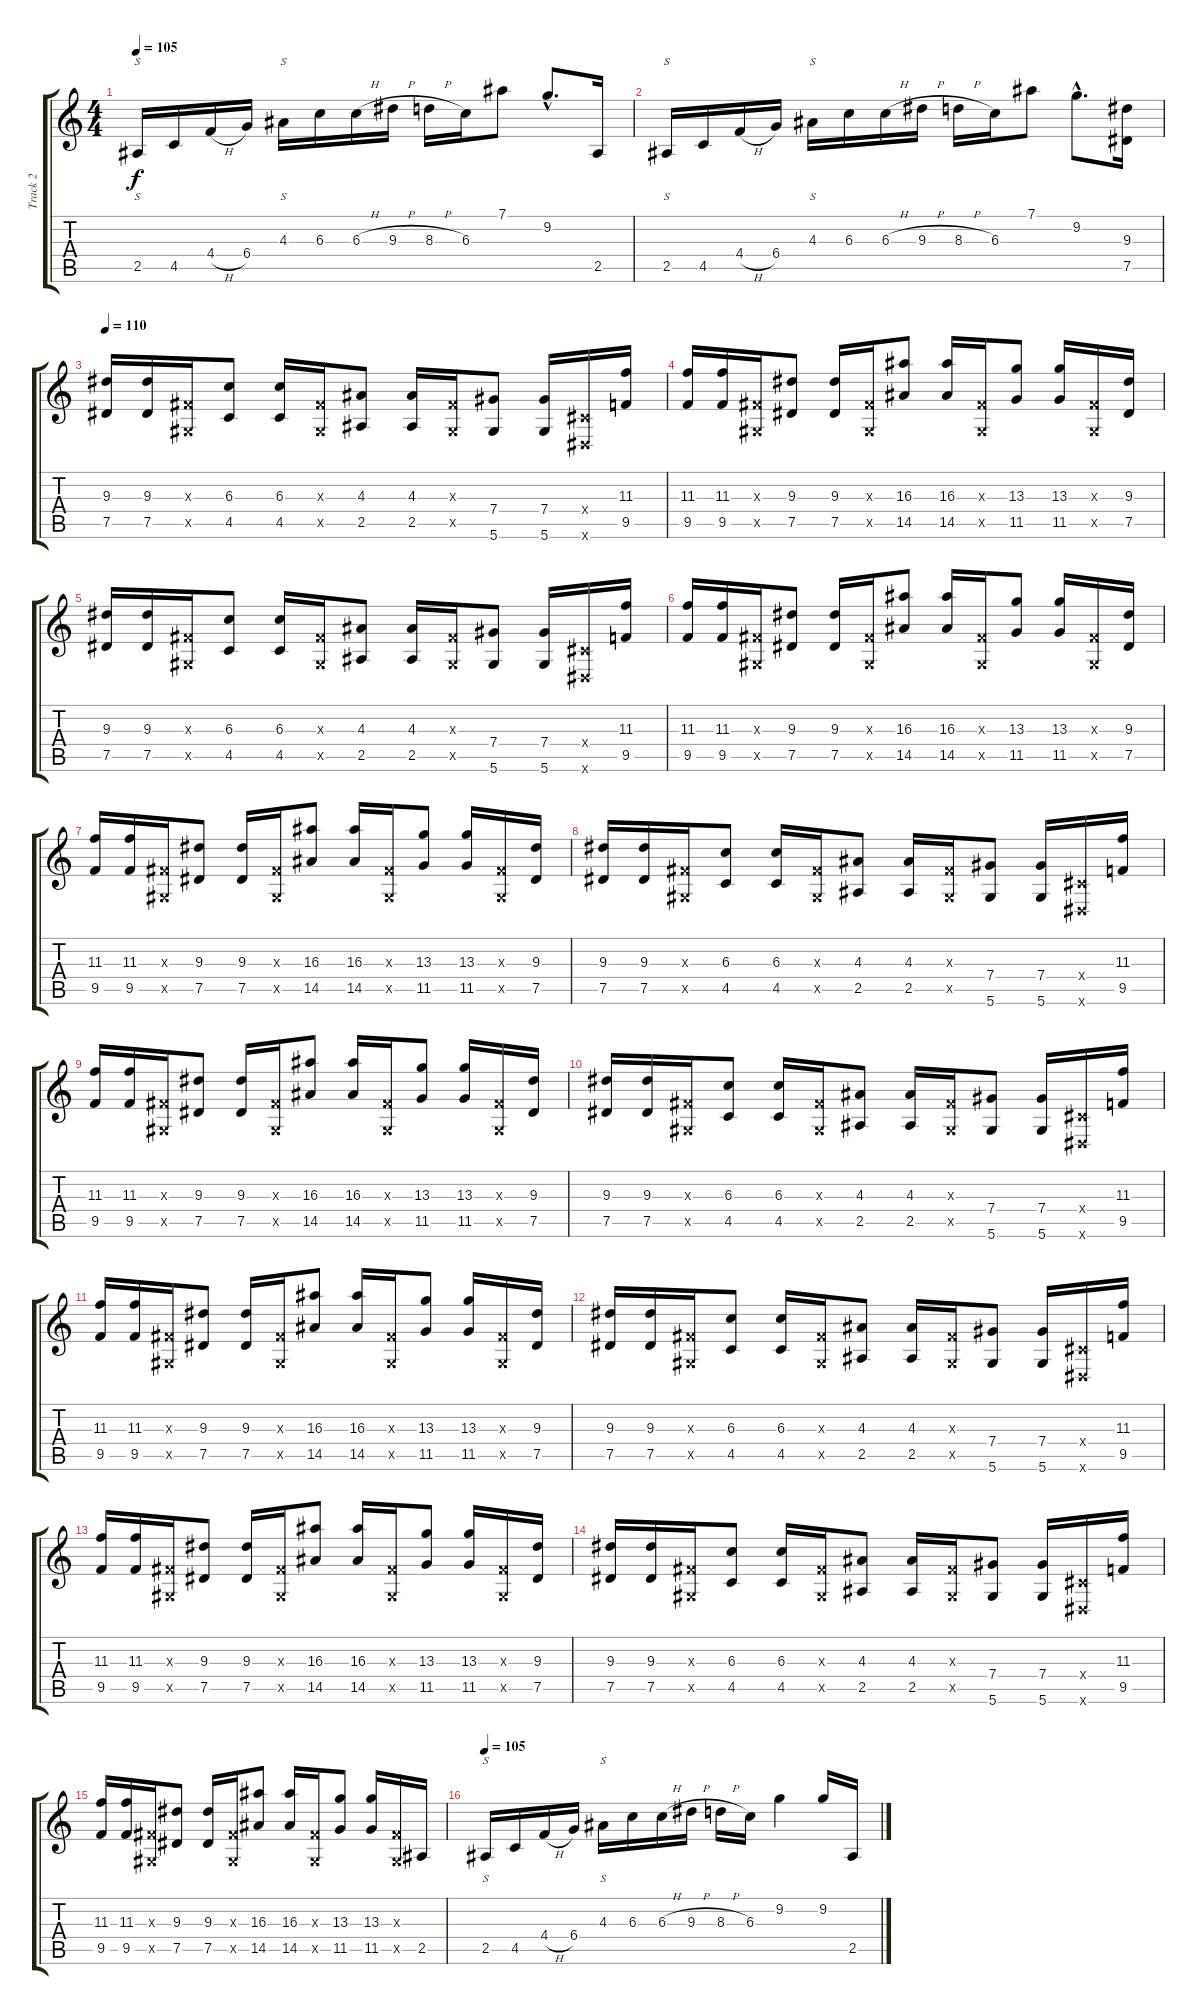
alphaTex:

\track ("Track 2" "Track 2") {instrument overdrivenguitar}
\staff {score tabs}
\tuning (Eb4 Bb3 Gb3 Db3 Ab2 Eb2) {hide}
\ts (4 4)
\tempo 105
\clef g2
\ks c
2.5.16{s dy f} 4.5.16 4.4{h}.16 6.4.16 4.3.16{s} 6.3.16 6.3{h}.16 9.3{h}.16 8.3{h}.16 6.3.16 7.1.8 9.2{hac}.8{d} 2.5.16 |
2.5.16{s} 4.5.16 4.4{h}.16 6.4.16 4.3.16{s} 6.3.16 6.3{h}.16 9.3{h}.16 8.3{h}.16 6.3.16 7.1.8 9.2{hac}.8{d} (9.3 7.5).16 |
\tempo 110
(9.3 7.5).16 (9.3 7.5).16 (0.3{x} 0.5{x}).16 (6.3 4.5).8 (6.3 4.5).16 (0.3{x} 0.5{x}).16 (4.3 2.5).8 (4.3 2.5).16 (0.3{x} 0.5{x}).16 (7.4 5.6).8 (7.4 5.6).16 (0.4{x} 0.6{x}).16 (11.3 9.5).16 |
(11.3 9.5).16 (11.3 9.5).16 (0.3{x} 0.5{x}).16 (9.3 7.5).8 (9.3 7.5).16 (0.3{x} 0.5{x}).16 (16.3 14.5).8 (16.3 14.5).16 (0.3{x} 0.5{x}).16 (13.3 11.5).8 (13.3 11.5).16 (0.3{x} 0.5{x}).16 (9.3 7.5).16 |
(9.3 7.5).16 (9.3 7.5).16 (0.3{x} 0.5{x}).16 (6.3 4.5).8 (6.3 4.5).16 (0.3{x} 0.5{x}).16 (4.3 2.5).8 (4.3 2.5).16 (0.3{x} 0.5{x}).16 (7.4 5.6).8 (7.4 5.6).16 (0.4{x} 0.6{x}).16 (11.3 9.5).16 |
(11.3 9.5).16 (11.3 9.5).16 (0.3{x} 0.5{x}).16 (9.3 7.5).8 (9.3 7.5).16 (0.3{x} 0.5{x}).16 (16.3 14.5).8 (16.3 14.5).16 (0.3{x} 0.5{x}).16 (13.3 11.5).8 (13.3 11.5).16 (0.3{x} 0.5{x}).16 (9.3 7.5).16 |
(11.3 9.5).16 (11.3 9.5).16 (0.3{x} 0.5{x}).16 (9.3 7.5).8 (9.3 7.5).16 (0.3{x} 0.5{x}).16 (16.3 14.5).8 (16.3 14.5).16 (0.3{x} 0.5{x}).16 (13.3 11.5).8 (13.3 11.5).16 (0.3{x} 0.5{x}).16 (9.3 7.5).16 |
(9.3 7.5).16 (9.3 7.5).16 (0.3{x} 0.5{x}).16 (6.3 4.5).8 (6.3 4.5).16 (0.3{x} 0.5{x}).16 (4.3 2.5).8 (4.3 2.5).16 (0.3{x} 0.5{x}).16 (7.4 5.6).8 (7.4 5.6).16 (0.4{x} 0.6{x}).16 (11.3 9.5).16 |
(11.3 9.5).16 (11.3 9.5).16 (0.3{x} 0.5{x}).16 (9.3 7.5).8 (9.3 7.5).16 (0.3{x} 0.5{x}).16 (16.3 14.5).8 (16.3 14.5).16 (0.3{x} 0.5{x}).16 (13.3 11.5).8 (13.3 11.5).16 (0.3{x} 0.5{x}).16 (9.3 7.5).16 |
(9.3 7.5).16 (9.3 7.5).16 (0.3{x} 0.5{x}).16 (6.3 4.5).8 (6.3 4.5).16 (0.3{x} 0.5{x}).16 (4.3 2.5).8 (4.3 2.5).16 (0.3{x} 0.5{x}).16 (7.4 5.6).8 (7.4 5.6).16 (0.4{x} 0.6{x}).16 (11.3 9.5).16 |
(11.3 9.5).16 (11.3 9.5).16 (0.3{x} 0.5{x}).16 (9.3 7.5).8 (9.3 7.5).16 (0.3{x} 0.5{x}).16 (16.3 14.5).8 (16.3 14.5).16 (0.3{x} 0.5{x}).16 (13.3 11.5).8 (13.3 11.5).16 (0.3{x} 0.5{x}).16 (9.3 7.5).16 |
(9.3 7.5).16 (9.3 7.5).16 (0.3{x} 0.5{x}).16 (6.3 4.5).8 (6.3 4.5).16 (0.3{x} 0.5{x}).16 (4.3 2.5).8 (4.3 2.5).16 (0.3{x} 0.5{x}).16 (7.4 5.6).8 (7.4 5.6).16 (0.4{x} 0.6{x}).16 (11.3 9.5).16 |
(11.3 9.5).16 (11.3 9.5).16 (0.3{x} 0.5{x}).16 (9.3 7.5).8 (9.3 7.5).16 (0.3{x} 0.5{x}).16 (16.3 14.5).8 (16.3 14.5).16 (0.3{x} 0.5{x}).16 (13.3 11.5).8 (13.3 11.5).16 (0.3{x} 0.5{x}).16 (9.3 7.5).16 |
(9.3 7.5).16 (9.3 7.5).16 (0.3{x} 0.5{x}).16 (6.3 4.5).8 (6.3 4.5).16 (0.3{x} 0.5{x}).16 (4.3 2.5).8 (4.3 2.5).16 (0.3{x} 0.5{x}).16 (7.4 5.6).8 (7.4 5.6).16 (0.4{x} 0.6{x}).16 (11.3 9.5).16 |
(11.3 9.5).16 (11.3 9.5).16 (0.3{x} 0.5{x}).16 (9.3 7.5).8 (9.3 7.5).16 (0.3{x} 0.5{x}).16 (16.3 14.5).8 (16.3 14.5).16 (0.3{x} 0.5{x}).16 (13.3 11.5).8 (13.3 11.5).16 (0.3{x} 0.5{x}).16 2.5.16 |
\tempo 105
2.5.16{s} 4.5.16 4.4{h}.16 6.4.16 4.3.16{s} 6.3.16 6.3{h}.16 9.3{h}.16 8.3{h}.16 6.3.16 9.2.4 9.2.16 2.5.16
